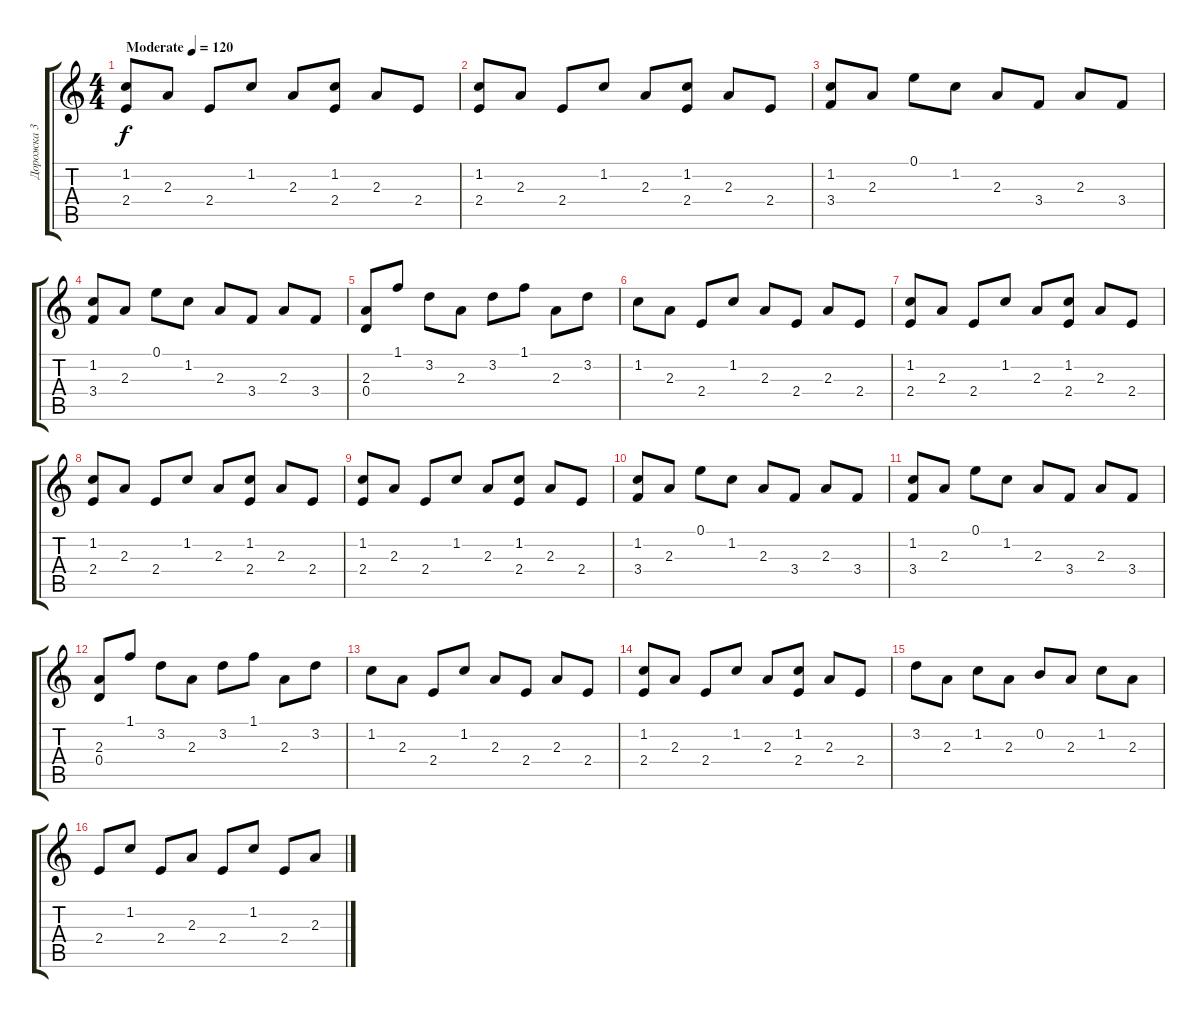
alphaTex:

\track ("Дорожка 3" "Дорожка 3") {instrument acousticguitarsteel}
\staff {score tabs}
\tuning (E4 B3 G3 D3 A2 E2) {hide}
\ts (4 4)
\tempo (120 "Moderate")
\clef g2
\ks c
(1.2 2.4).8{dy f instrument acousticguitarsteel} 2.3.8 2.4.8 1.2.8 2.3.8 (1.2 2.4).8 2.3.8 2.4.8 |
(1.2 2.4).8 2.3.8 2.4.8 1.2.8 2.3.8 (1.2 2.4).8 2.3.8 2.4.8 |
(1.2 3.4).8 2.3.8 0.1.8 1.2.8 2.3.8 3.4.8 2.3.8 3.4.8 |
(1.2 3.4).8 2.3.8 0.1.8 1.2.8 2.3.8 3.4.8 2.3.8 3.4.8 |
(2.3 0.4).8 1.1.8 3.2.8 2.3.8 3.2.8 1.1.8 2.3.8 3.2.8 |
1.2.8 2.3.8 2.4.8 1.2.8 2.3.8 2.4.8 2.3.8 2.4.8 |
(1.2 2.4).8 2.3.8 2.4.8 1.2.8 2.3.8 (1.2 2.4).8 2.3.8 2.4.8 |
(1.2 2.4).8 2.3.8 2.4.8 1.2.8 2.3.8 (1.2 2.4).8 2.3.8 2.4.8 |
(1.2 2.4).8 2.3.8 2.4.8 1.2.8 2.3.8 (1.2 2.4).8 2.3.8 2.4.8 |
(1.2 3.4).8 2.3.8 0.1.8 1.2.8 2.3.8 3.4.8 2.3.8 3.4.8 |
(1.2 3.4).8 2.3.8 0.1.8 1.2.8 2.3.8 3.4.8 2.3.8 3.4.8 |
(2.3 0.4).8 1.1.8 3.2.8 2.3.8 3.2.8 1.1.8 2.3.8 3.2.8 |
1.2.8 2.3.8 2.4.8 1.2.8 2.3.8 2.4.8 2.3.8 2.4.8 |
(1.2 2.4).8 2.3.8 2.4.8 1.2.8 2.3.8 (1.2 2.4).8 2.3.8 2.4.8 |
3.2.8 2.3.8 1.2.8 2.3.8 0.2.8 2.3.8 1.2.8 2.3.8 |
2.4.8 1.2.8 2.4.8 2.3.8 2.4.8 1.2.8 2.4.8 2.3.8
